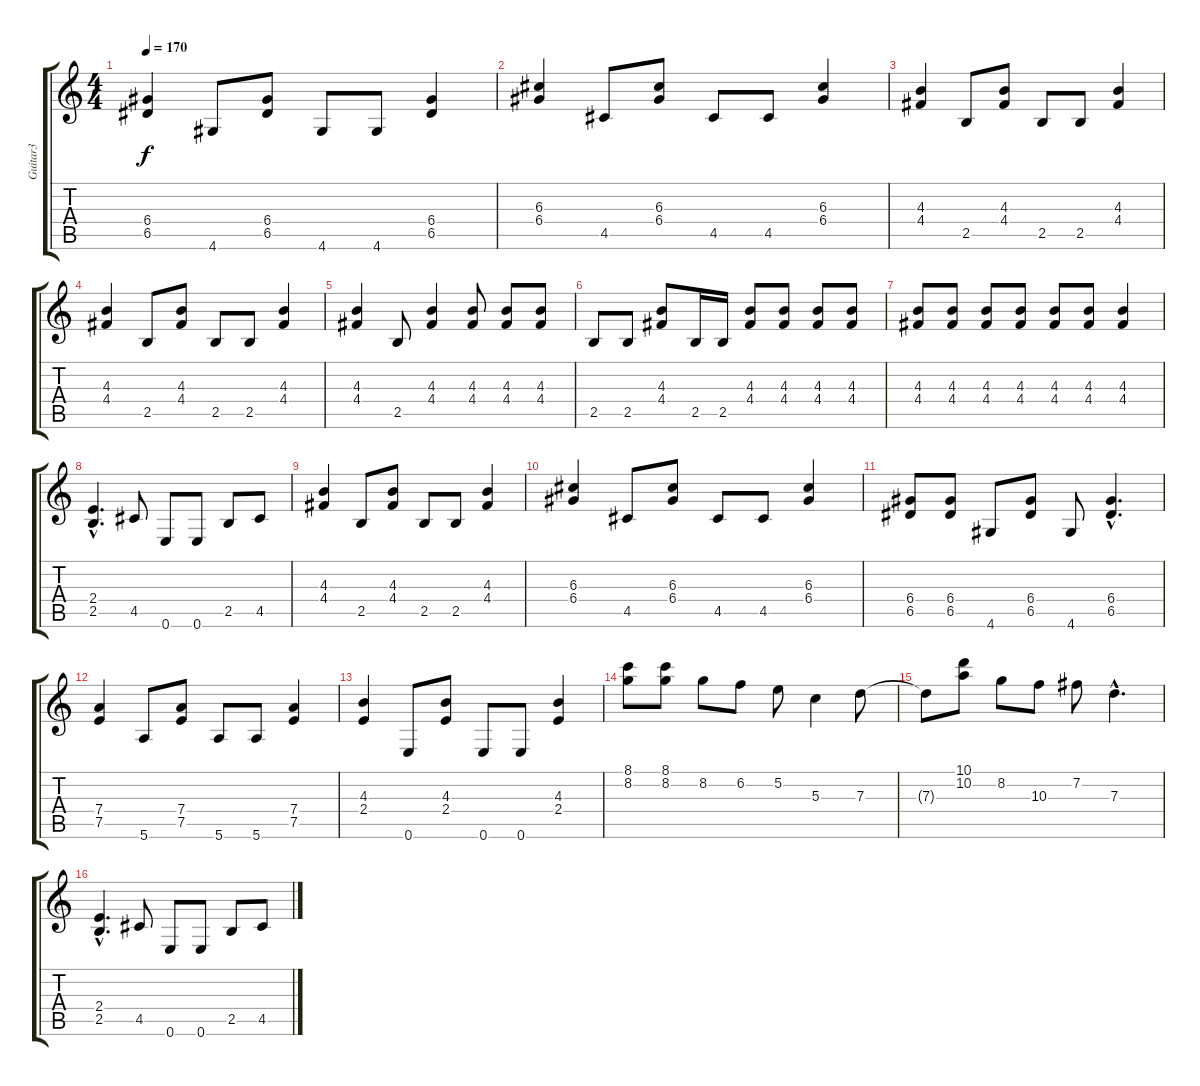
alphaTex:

\track ("Guitar3" "Guitar3") {instrument distortionguitar}
\staff {score tabs}
\tuning (E4 B3 G3 D3 A2 E2) {hide}
\ts (4 4)
\tempo 170
\clef g2
\ks c
(6.4 6.5).4{dy f} 4.6.8 (6.4 6.5).8 4.6.8 4.6.8 (6.4 6.5).4 |
(6.3 6.4).4 4.5.8 (6.3 6.4).8 4.5.8 4.5.8 (6.3 6.4).4 |
(4.3 4.4).4 2.5.8 (4.3 4.4).8 2.5.8 2.5.8 (4.3 4.4).4 |
(4.3 4.4).4 2.5.8 (4.3 4.4).8 2.5.8 2.5.8 (4.3 4.4).4 |
(4.3 4.4).4 2.5.8 (4.3 4.4).4 (4.3 4.4).8 (4.3 4.4).8 (4.3 4.4).8 |
2.5.8 2.5.8 (4.3 4.4).8 2.5.16 2.5.16 (4.3 4.4).8 (4.3 4.4).8 (4.3 4.4).8 (4.3 4.4).8 |
(4.3 4.4).8 (4.3 4.4).8 (4.3 4.4).8 (4.3 4.4).8 (4.3 4.4).8 (4.3 4.4).8 (4.3 4.4).4 |
(2.4{hac} 2.5{hac}).4{d} 4.5.8 0.6.8 0.6.8 2.5.8 4.5.8 |
(4.3 4.4).4 2.5.8 (4.3 4.4).8 2.5.8 2.5.8 (4.3 4.4).4 |
(6.3 6.4).4 4.5.8 (6.3 6.4).8 4.5.8 4.5.8 (6.3 6.4).4 |
(6.4 6.5).8 (6.4 6.5).8 4.6.8 (6.4 6.5).8 4.6.8 (6.4{hac} 6.5{hac}).4{d} |
(7.4 7.5).4 5.6.8 (7.4 7.5).8 5.6.8 5.6.8 (7.4 7.5).4 |
(4.3 2.4).4 0.6.8 (4.3 2.4).8 0.6.8 0.6.8 (4.3 2.4).4 |
(8.1 8.2).8 (8.1 8.2).8 8.2.8 6.2.8 5.2.8 5.3.4 7.3.8 |
7.3{t}.8 (10.1 10.2).8 8.2.8 10.3.8 7.2.8 7.3{hac}.4{d} |
(2.4{hac} 2.5{hac}).4{d} 4.5.8 0.6.8 0.6.8 2.5.8 4.5.8
